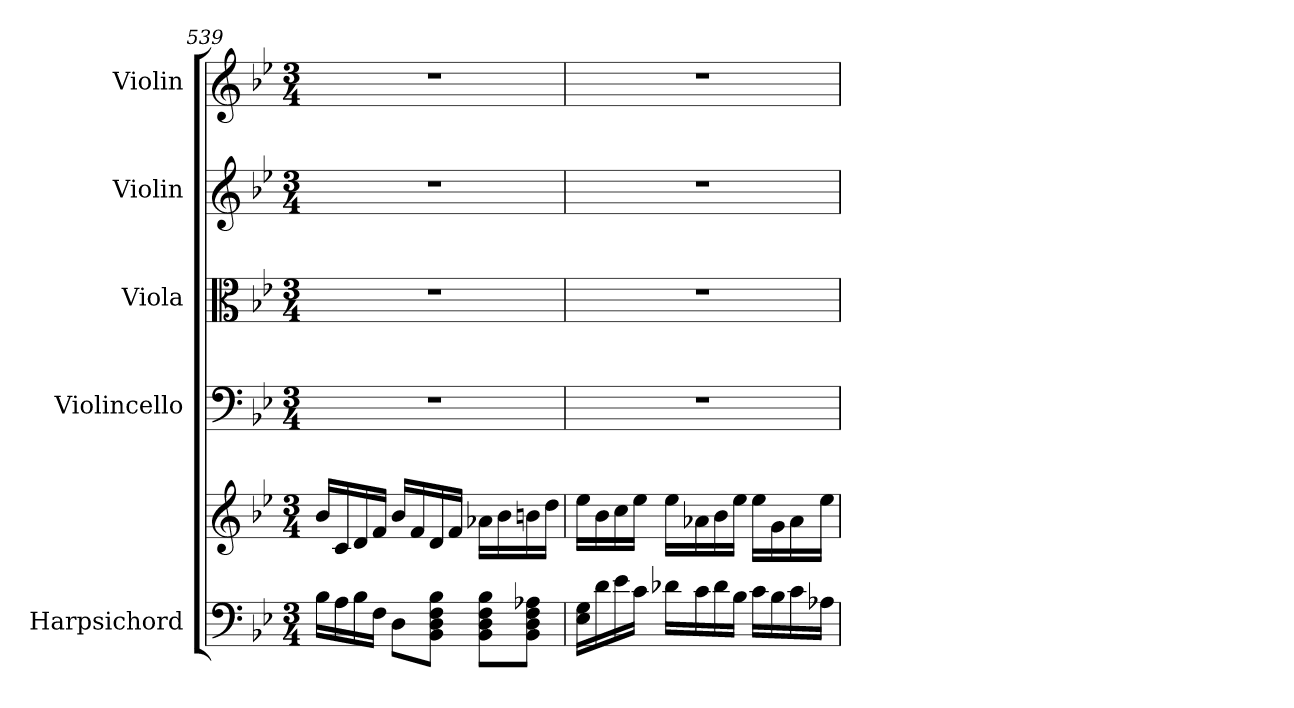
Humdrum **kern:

**kern	**kern	**kern	**kern	**kern	**kern
*part5	*part5	*part4	*part3	*part2	*part1
*staff6	*staff5	*staff4	*staff3	*staff2	*staff1
*I"Harpsichord	*	*I"Violincello	*I"Viola	*I"Violin	*I"Violin
*I'Hpschd	*	*I'Vc	*I'Vla	*I'Vln	*I'Vln
!!LO:LB:g=z
*clefF4	*clefG2	*clefF4	*clefC3	*clefG2	*clefG2
*k[b-e-]	*k[b-e-]	*k[b-e-]	*k[b-e-]	*k[b-e-]	*k[b-e-]
*M3/4	*M3/4	*M3/4	*M3/4	*M3/4	*M3/4
=539	=539	=539	=539	=539	=539
16B-\LL	16b-/LL	2.r	2.r	2.r	2.r
16A\	16c/	.	.	.	.
16B-\	16d/	.	.	.	.
16F\JJ	16f/JJ	.	.	.	.
8D\L	16b-/LL	.	.	.	.
.	16f/	.	.	.	.
8BB-\ 8D\ 8F\ 8B-\J	16d/	.	.	.	.
.	16f/JJ	.	.	.	.
8BB-\ 8D\ 8F\ 8B-\L	16a-X\LL	.	.	.	.
.	16b-\	.	.	.	.
8BB-\ 8D\ 8F\ 8A-X\J	16bn\	.	.	.	.
.	16dd\JJ	.	.	.	.
=540	=540	=540	=540	=540	=540
16E-\ 16G\LL	16ee-\LL	2.r	2.r	2.r	2.r
16d\	16b-\	.	.	.	.
16e-\	16cc\	.	.	.	.
16c\JJ	16ee-\JJ	.	.	.	.
16d-X\LL	16ee-\LL	.	.	.	.
16c\	16a-X\	.	.	.	.
16d-\	16b-\	.	.	.	.
16B-\JJ	16ee-\JJ	.	.	.	.
16c\LL	16ee-\LL	.	.	.	.
16B-\	16g\	.	.	.	.
16c\	16a-\	.	.	.	.
16A-X\JJ	16ee-\JJ	.	.	.	.
=	=	=	=	=	=
*-	*-	*-	*-	*-	*-
